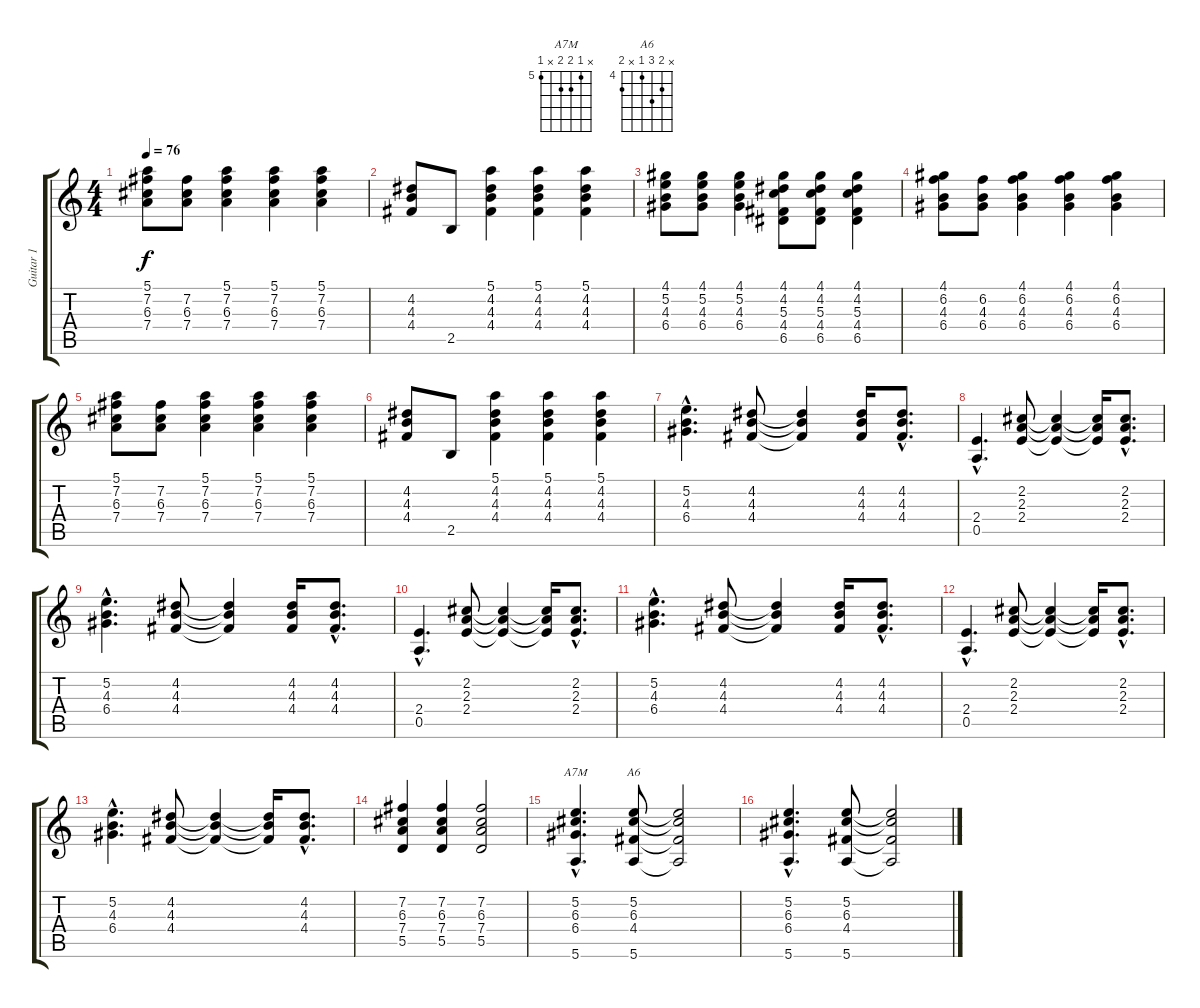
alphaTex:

\track ("Guitar 1" "Guitar 1") {instrument overdrivenguitar}
\staff {score tabs}
\tuning (E4 B3 G3 D3 A2 E2) {hide}
\chord ("A7M" x 5 6 6 x 5) {firstfret 5}
\chord ("A6" x 5 6 4 x 5) {firstfret 4}
\ts (4 4)
\tempo 76
\clef g2
\ks c
(5.1 7.2 6.3 7.4).8{dy f} (7.2 6.3 7.4).8 (5.1 7.2 6.3 7.4).4 (5.1 7.2 6.3 7.4).4 (5.1 7.2 6.3 7.4).4 |
(4.2 4.3 4.4).8 2.5.8 (5.1 4.2 4.3 4.4).4 (5.1 4.2 4.3 4.4).4 (5.1 4.2 4.3 4.4).4 |
(4.1 5.2 4.3 6.4).8 (4.1 5.2 4.3 6.4).8 (4.1 5.2 4.3 6.4).4 (4.1 4.2 5.3 4.4 6.5).8 (4.1 4.2 5.3 4.4 6.5).8 (4.1 4.2 5.3 4.4 6.5).4 |
(4.1 6.2 4.3 6.4).8 (6.2 4.3 6.4).8 (4.1 6.2 4.3 6.4).4 (4.1 6.2 4.3 6.4).4 (4.1 6.2 4.3 6.4).4 |
(5.1 7.2 6.3 7.4).8 (7.2 6.3 7.4).8 (5.1 7.2 6.3 7.4).4 (5.1 7.2 6.3 7.4).4 (5.1 7.2 6.3 7.4).4 |
(4.2 4.3 4.4).8 2.5.8 (5.1 4.2 4.3 4.4).4 (5.1 4.2 4.3 4.4).4 (5.1 4.2 4.3 4.4).4 |
(5.2{hac} 4.3{hac} 6.4{hac}).4{d} (4.2 4.3 4.4).8 (4.2{t} 4.3{t} 4.4{t}).4 (4.2 4.3 4.4).16 (4.2{hac} 4.3{hac} 4.4{hac}).8{d} |
(2.4{hac} 0.5{hac}).4{d} (2.2 2.3 2.4).8 (2.2{t} 2.3{t} 2.4{t}).4 (2.2{t} 2.3{t} 2.4{t}).16 (2.2{hac} 2.3{hac} 2.4{hac}).8{d} |
(5.2{hac} 4.3{hac} 6.4{hac}).4{d} (4.2 4.3 4.4).8 (4.2{t} 4.3{t} 4.4{t}).4 (4.2 4.3 4.4).16 (4.2{hac} 4.3{hac} 4.4{hac}).8{d} |
(2.4{hac} 0.5{hac}).4{d} (2.2 2.3 2.4).8 (2.2{t} 2.3{t} 2.4{t}).4 (2.2{t} 2.3{t} 2.4{t}).16 (2.2{hac} 2.3{hac} 2.4{hac}).8{d} |
(5.2{hac} 4.3{hac} 6.4{hac}).4{d} (4.2 4.3 4.4).8 (4.2{t} 4.3{t} 4.4{t}).4 (4.2 4.3 4.4).16 (4.2{hac} 4.3{hac} 4.4{hac}).8{d} |
(2.4{hac} 0.5{hac}).4{d} (2.2 2.3 2.4).8 (2.2{t} 2.3{t} 2.4{t}).4 (2.2{t} 2.3{t} 2.4{t}).16 (2.2{hac} 2.3{hac} 2.4{hac}).8{d} |
(5.2{hac} 4.3{hac} 6.4{hac}).4{d} (4.2 4.3 4.4).8 (4.2{t} 4.3{t} 4.4{t}).4 (4.2{t} 4.3{t} 4.4{t}).16 (4.2{hac} 4.3{hac} 4.4{hac}).8{d} |
(7.2 6.3 7.4 5.5).4 (7.2 6.3 7.4 5.5).4 (7.2 6.3 7.4 5.5).2 |
(5.2{hac} 6.3{hac} 6.4{hac} 5.6{hac}).4{d ch "A7M"} (5.2 6.3 4.4 5.6).8{ch "A6"} (5.2{t} 6.3{t} 4.4{t} 5.6{t}).2 |
(5.2{hac} 6.3{hac} 6.4{hac} 5.6{hac}).4{d} (5.2 6.3 4.4 5.6).8 (5.2{t} 6.3{t} 4.4{t} 5.6{t}).2
